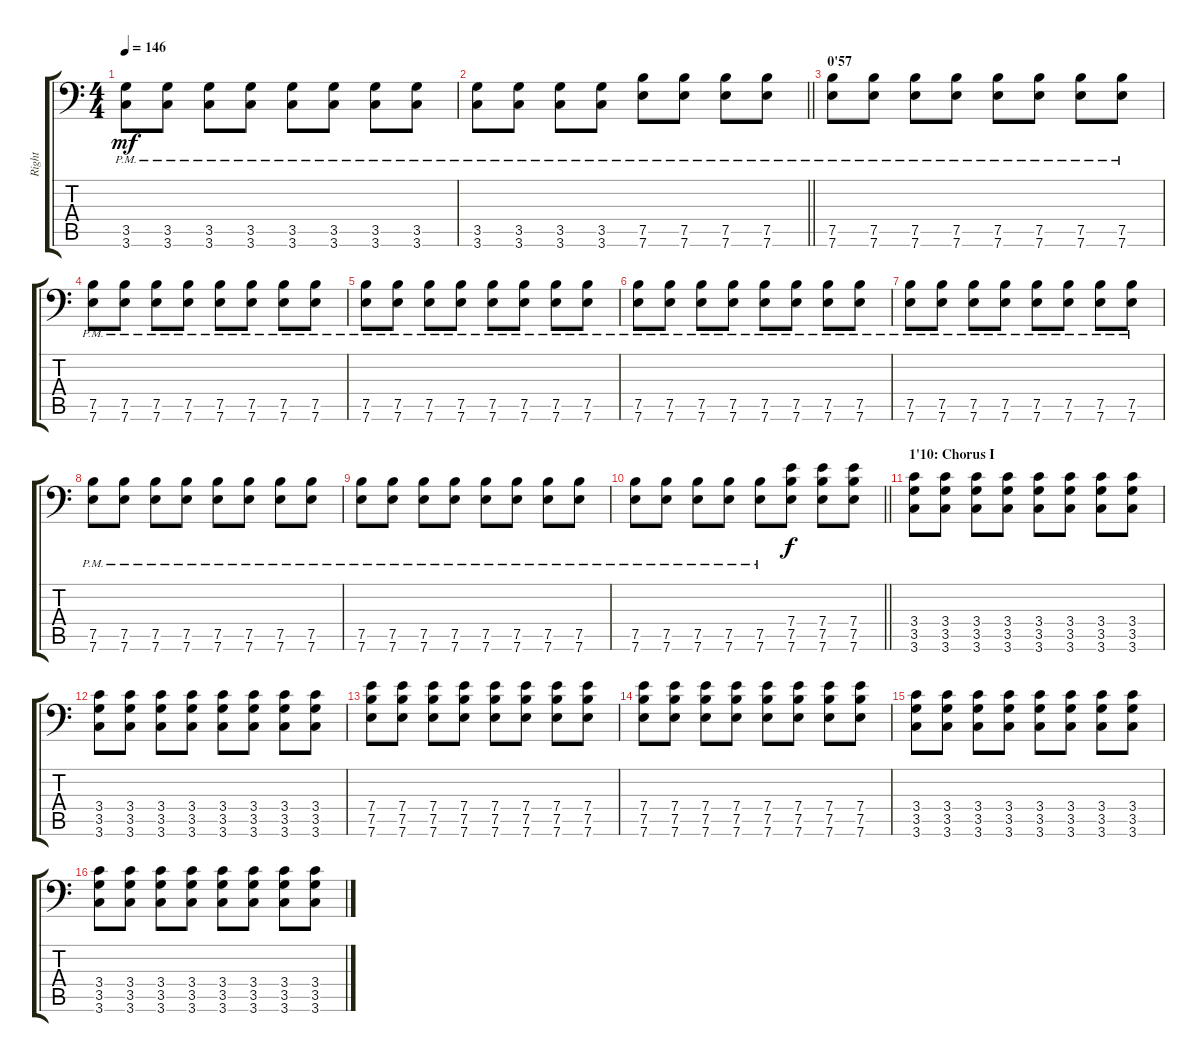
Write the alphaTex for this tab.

\track ("Right" "Right") {instrument distortionguitar}
\staff {score tabs}
\tuning (B3 Gb3 D3 A2 E2 A1) {hide}
\ts (4 4)
\tempo 146
\clef f4
\ks c
(3.5{pm} 3.6{pm}).8{dy mf} (3.5{pm} 3.6{pm}).8 (3.5{pm} 3.6{pm}).8 (3.5{pm} 3.6{pm}).8 (3.5{pm} 3.6{pm}).8 (3.5{pm} 3.6{pm}).8 (3.5{pm} 3.6{pm}).8 (3.5{pm} 3.6{pm}).8 |
\barLineRight lightlight
(3.5{pm} 3.6{pm}).8 (3.5{pm} 3.6{pm}).8 (3.5{pm} 3.6{pm}).8 (3.5{pm} 3.6{pm}).8 (7.5{pm} 7.6{pm}).8 (7.5{pm} 7.6{pm}).8 (7.5{pm} 7.6{pm}).8 (7.5{pm} 7.6{pm}).8 |
\section ("" "0'57")
(7.5{pm} 7.6{pm}).8 (7.5{pm} 7.6{pm}).8 (7.5{pm} 7.6{pm}).8 (7.5{pm} 7.6{pm}).8 (7.5{pm} 7.6{pm}).8 (7.5{pm} 7.6{pm}).8 (7.5{pm} 7.6{pm}).8 (7.5{pm} 7.6{pm}).8 |
(7.5{pm} 7.6{pm}).8 (7.5{pm} 7.6{pm}).8 (7.5{pm} 7.6{pm}).8 (7.5{pm} 7.6{pm}).8 (7.5{pm} 7.6{pm}).8 (7.5{pm} 7.6{pm}).8 (7.5{pm} 7.6{pm}).8 (7.5{pm} 7.6{pm}).8 |
(7.5{pm} 7.6{pm}).8 (7.5{pm} 7.6{pm}).8 (7.5{pm} 7.6{pm}).8 (7.5{pm} 7.6{pm}).8 (7.5{pm} 7.6{pm}).8 (7.5{pm} 7.6{pm}).8 (7.5{pm} 7.6{pm}).8 (7.5{pm} 7.6{pm}).8 |
(7.5{pm} 7.6{pm}).8 (7.5{pm} 7.6{pm}).8 (7.5{pm} 7.6{pm}).8 (7.5{pm} 7.6{pm}).8 (7.5{pm} 7.6{pm}).8 (7.5{pm} 7.6{pm}).8 (7.5{pm} 7.6{pm}).8 (7.5{pm} 7.6{pm}).8 |
(7.5{pm} 7.6{pm}).8 (7.5{pm} 7.6{pm}).8 (7.5{pm} 7.6{pm}).8 (7.5{pm} 7.6{pm}).8 (7.5{pm} 7.6{pm}).8 (7.5{pm} 7.6{pm}).8 (7.5{pm} 7.6{pm}).8 (7.5{pm} 7.6{pm}).8 |
(7.5{pm} 7.6{pm}).8 (7.5{pm} 7.6{pm}).8 (7.5{pm} 7.6{pm}).8 (7.5{pm} 7.6{pm}).8 (7.5{pm} 7.6{pm}).8 (7.5{pm} 7.6{pm}).8 (7.5{pm} 7.6{pm}).8 (7.5{pm} 7.6{pm}).8 |
(7.5{pm} 7.6{pm}).8 (7.5{pm} 7.6{pm}).8 (7.5{pm} 7.6{pm}).8 (7.5{pm} 7.6{pm}).8 (7.5{pm} 7.6{pm}).8 (7.5{pm} 7.6{pm}).8 (7.5{pm} 7.6{pm}).8 (7.5{pm} 7.6{pm}).8 |
\barLineRight lightlight
(7.5{pm} 7.6{pm}).8 (7.5{pm} 7.6{pm}).8 (7.5{pm} 7.6{pm}).8 (7.5{pm} 7.6{pm}).8 (7.5{pm} 7.6{pm}).8 (7.4 7.5 7.6).8{dy f} (7.4 7.5 7.6).8 (7.4 7.5 7.6).8 |
\section ("" "1'10: Chorus I")
(3.4 3.5 3.6).8 (3.4 3.5 3.6).8 (3.4 3.5 3.6).8 (3.4 3.5 3.6).8 (3.4 3.5 3.6).8 (3.4 3.5 3.6).8 (3.4 3.5 3.6).8 (3.4 3.5 3.6).8 |
(3.4 3.5 3.6).8 (3.4 3.5 3.6).8 (3.4 3.5 3.6).8 (3.4 3.5 3.6).8 (3.4 3.5 3.6).8 (3.4 3.5 3.6).8 (3.4 3.5 3.6).8 (3.4 3.5 3.6).8 |
(7.4 7.5 7.6).8 (7.4 7.5 7.6).8 (7.4 7.5 7.6).8 (7.4 7.5 7.6).8 (7.4 7.5 7.6).8 (7.4 7.5 7.6).8 (7.4 7.5 7.6).8 (7.4 7.5 7.6).8 |
(7.4 7.5 7.6).8 (7.4 7.5 7.6).8 (7.4 7.5 7.6).8 (7.4 7.5 7.6).8 (7.4 7.5 7.6).8 (7.4 7.5 7.6).8 (7.4 7.5 7.6).8 (7.4 7.5 7.6).8 |
(3.4 3.5 3.6).8 (3.4 3.5 3.6).8 (3.4 3.5 3.6).8 (3.4 3.5 3.6).8 (3.4 3.5 3.6).8 (3.4 3.5 3.6).8 (3.4 3.5 3.6).8 (3.4 3.5 3.6).8 |
(3.4 3.5 3.6).8 (3.4 3.5 3.6).8 (3.4 3.5 3.6).8 (3.4 3.5 3.6).8 (3.4 3.5 3.6).8 (3.4 3.5 3.6).8 (3.4 3.5 3.6).8 (3.4 3.5 3.6).8
